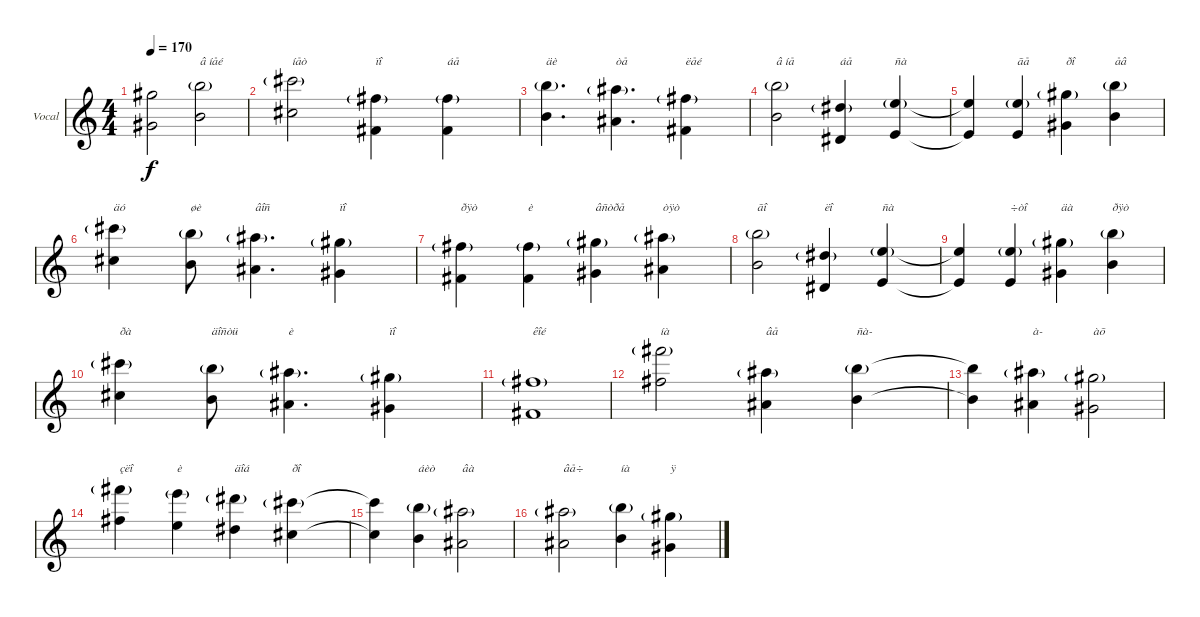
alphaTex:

\bracketExtendMode groupsimilarinstruments
\firstSystemTrackNameOrientation horizontal
\otherSystemsTrackNameOrientation horizontal
\track ("Вокал" "Vocal") {instrument bassoon}
\staff {score}
\tuning (Eb4 Bb3 Gb3 Db3 Ab2 Eb2)
\displaytranspose 12
\ts (4 4)
\tempo 170
\clef g2
\ks c
(5.1{t} 2.3{t}).2{dy f} (8.1{g} 5.3).2{txt "â íåé"} |
(10.1{g} 7.3).2{txt "íåò"} (3.1{g} 0.3).4{txt "ïî"} (3.1{g} 0.3).4{txt "áå"} |
(8.1{g} 5.3).4{d txt "äè"} (7.1{g} 4.3).4{d txt "òå"} (3.1{g} 0.3).4{txt "ëåé"} |
(8.1{g} 5.3).2{txt "â íå"} (5.2{g} 2.4).4{txt "áå"} (6.2{g} 3.4).4{txt "ñà"} |
(6.2{t} 3.4{t}).4 (6.2{g} 3.4).4{txt "ãå"} (5.1{g} 2.3).4{txt "ðî"} (8.1{g} 5.3).4{txt "åâ"} |
(10.1{g} 7.3).4{txt "äó"} (8.1{g} 5.3).8{txt "øè"} (7.1{g} 4.3).4{d txt "âîñ"} (10.2{g} 7.4).4{txt "ïî"} |
(8.2{g} 5.4).4{txt "ðÿò"} (8.2{g} 5.4).4{txt "è"} (10.2{g} 7.4).4{txt "âñòðå"} (12.2{g} 9.4).4{txt "òÿò"} |
(8.1{g} 5.3).2{txt "ãî"} (5.2{g} 2.4).4{txt "ëî"} (6.2{g} 3.4).4{txt "ñà"} |
(6.2{t} 3.4{t}).4 (6.2{g} 3.4).4{txt "÷òî"} (5.1{g} 2.3).4{txt "äà"} (8.1{g} 5.3).4{txt "ðÿò"} |
(10.1{g} 7.3).4{txt "ðà"} (8.1{g} 5.3).8{txt "äîñòü"} (7.1{g} 4.3).4{d txt "è"} (5.1{g} 2.3).4{txt "ïî"} |
(8.2{g} 5.4).1{txt "êîé"} |
(15.1{g} 12.3).2{txt "íà"} (7.1{g} 4.3).4{txt "âå"} (8.1{g} 5.3).4{txt "ñà-"} |
(8.1{t} 5.3{t}).4 (7.1{g} 4.3).4{txt "à-"} (5.1{g} 2.3).2{txt "àõ"} |
(15.1{g} 12.3).4{txt "çëî"} (13.1{g} 10.3).4{txt "è"} (12.1{g} 9.3).4{txt "äîá"} (10.1{g} 7.3).4{txt "ðî"} |
(10.1{t} 7.3{t}).4 (8.1{g} 5.3).4{txt "áèò"} (7.1{g} 4.3).2{txt "âà"} |
(7.1{g} 4.3).2{txt "âå÷"} (8.1{g} 5.3).4{txt "íà"} (5.1{g} 2.3).4{txt "ÿ"}
